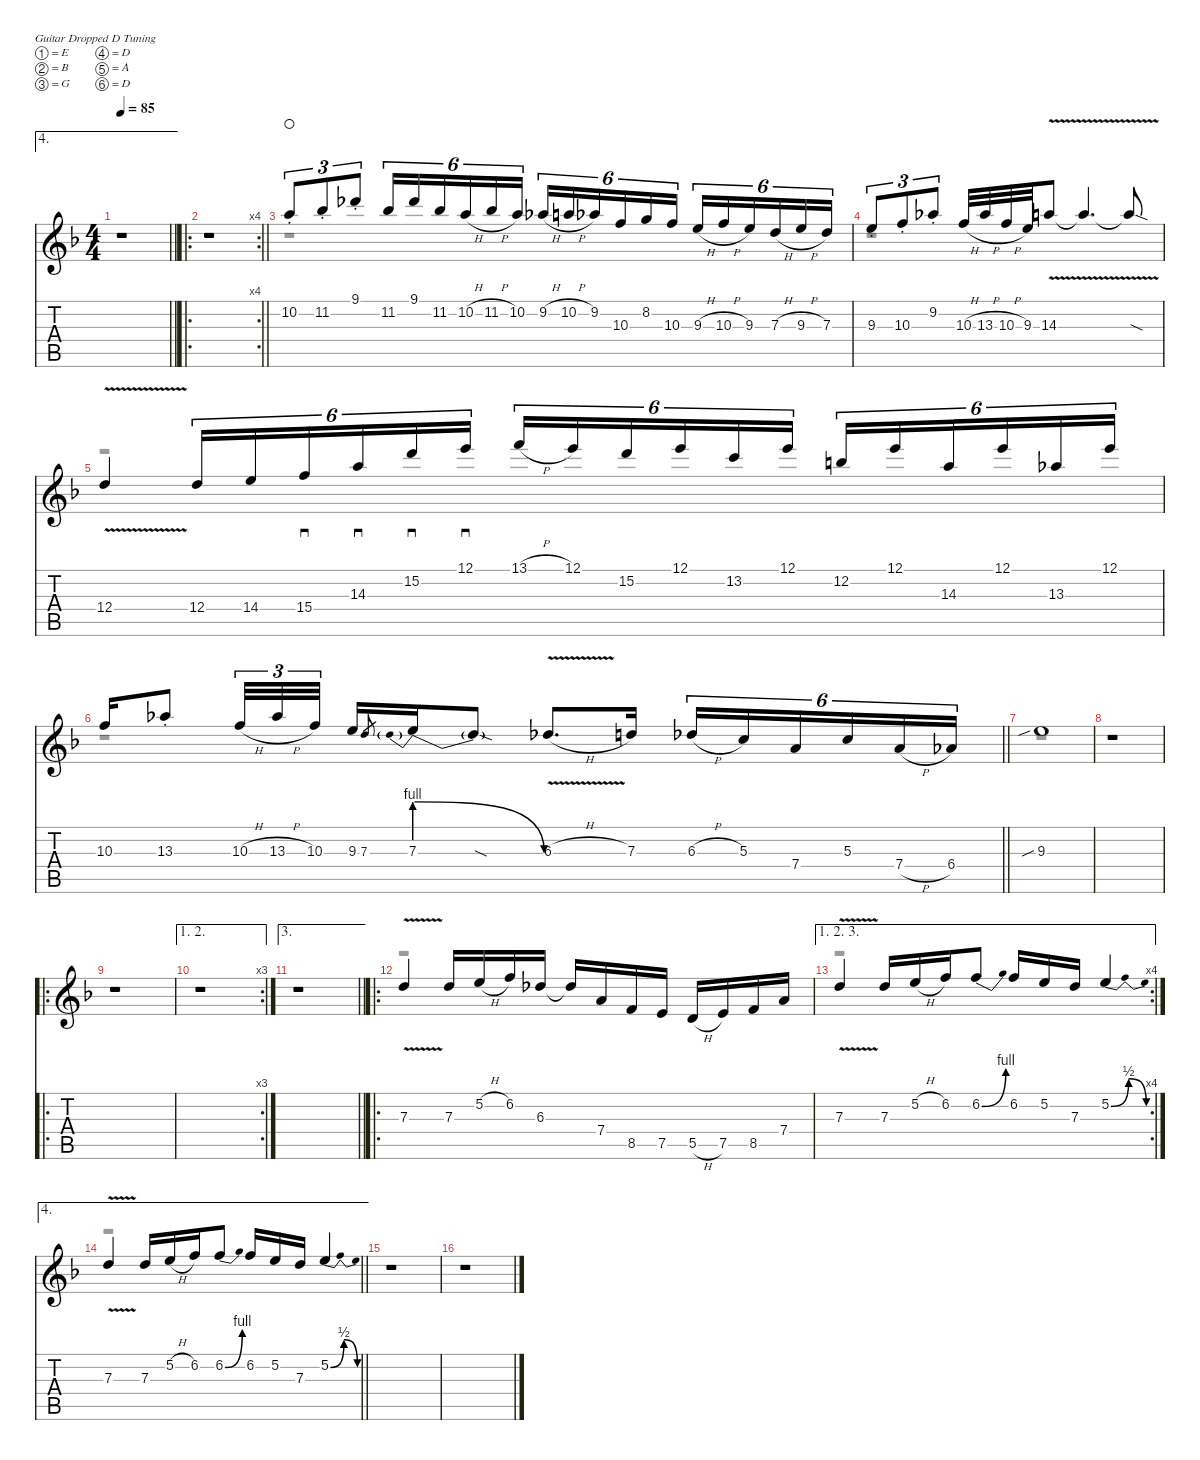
\defaultSystemsLayout 4
\hideDynamics
\bracketExtendMode nobrackets
\singleTrackTrackNamePolicy hidden
\multiTrackTrackNamePolicy hidden
\firstSystemTrackNameMode fullname
\firstSystemTrackNameOrientation horizontal
\otherSystemsTrackNameOrientation horizontal
\track ("Distorted Guitar 3" "dist.guit.") {instrument distortionguitar}
\staff {score tabs}
\tuning (E4 B3 G3 D3 A2 D2)
\voice
\ae 4
\ts (4 4)
\tempo 85
\clef g2
\barLineRight lightlight
\ks f
r.1{dy f beam Up} |
\ro
\rc 4
\barLineRight lightlight
r.1{beam Up} |
10.2{st acc forcenatural}.8{tu (3 2) dy fff waho beam Up} 11.2{st acc b}.8{tu (3 2) beam Up} 9.1{st acc b}.8{tu (3 2) beam Up} 11.2{acc b}.16{tu (6 4) beam Up} 9.1{acc b}.16{tu (6 4) beam Up} 11.2{acc b}.16{tu (6 4) beam Up} 10.2{h acc forcenatural}.16{tu (6 4) beam Up} 11.2{h acc b}.16{tu (6 4) beam Up} 10.2{acc forcenatural}.16{tu (6 4) beam Up} 9.2{h acc b}.16{tu (6 4) beam Up} 10.2{h acc forcenatural}.16{tu (6 4) beam Up} 9.2{acc b}.16{tu (6 4) beam Up} 10.3{acc forcenatural}.16{tu (6 4) beam Up} 8.2{acc forcenatural}.16{tu (6 4) beam Up} 10.3{acc forcenatural}.16{tu (6 4) beam Up} 9.3{h acc forcenatural}.16{tu (6 4) beam Up} 10.3{h acc forcenatural}.16{tu (6 4) beam Up} 9.3{acc forcenatural}.16{tu (6 4) beam Up} 7.3{h acc forcenatural}.16{tu (6 4) beam Up} 9.3{h acc forcenatural}.16{tu (6 4) beam Up} 7.3{acc forcenatural}.16{tu (6 4) beam Up} |
9.3{st acc forcenatural}.8{tu (3 2) beam Up} 10.3{st acc forcenatural}.8{tu (3 2) beam Up} 9.2{st acc b}.8{tu (3 2) beam Up} 10.3{h acc forcenatural}.32{beam Up} 13.3{h acc b}.32{beam Up} 10.3{h acc forcenatural}.32{beam Up} 9.3{acc forcenatural}.32{beam Up} 14.3{v acc forcenatural}.8{beam Up} 14.3{v t acc forcenatural}.4{d dy f beam Up} 14.3{v sod t acc forcenatural}.8{dy fff beam Up} |
12.4{v acc forcenatural}.4{beam Up} 12.4{acc forcenatural}.16{tu (6 4) beam Up} 14.4{acc forcenatural}.16{tu (6 4) beam Up} 15.4{acc forcenatural}.16{sd tu (6 4) beam Up} 14.3{acc forcenatural}.16{sd tu (6 4) beam Up} 15.2{acc forcenatural}.16{sd tu (6 4) beam Up} 12.1{acc forcenatural}.16{sd tu (6 4) beam Up} 13.1{h acc forcenatural}.16{tu (6 4) beam Up} 12.1{acc forcenatural}.16{tu (6 4) beam Up} 15.2{acc forcenatural}.16{tu (6 4) beam Up} 12.1{acc forcenatural}.16{tu (6 4) beam Up} 13.2{acc forcenatural}.16{tu (6 4) beam Up} 12.1{acc forcenatural}.16{tu (6 4) beam Up} 12.2{acc forcenatural}.16{tu (6 4) beam Up} 12.1{acc forcenatural}.16{tu (6 4) beam Up} 14.3{acc forcenatural}.16{tu (6 4) beam Up} 12.1{acc forcenatural}.16{tu (6 4) beam Up} 13.3{acc b}.16{tu (6 4) beam Up} 12.1{acc forcenatural}.16{tu (6 4) beam Up} |
\barLineRight lightlight
10.3{acc forcenatural}.16{beam Up} 13.3{st acc b}.8{beam Up} 10.3{h acc forcenatural}.32{tu (3 2) beam Up} 13.3{h acc b}.32{tu (3 2) beam Up} 10.3{acc forcenatural}.32{tu (3 2) beam Up} 9.3{acc forcenatural}.16{beam Up} 7.3{acc forcenatural}.8{gr dy ff beam Up} 7.3{be (prebendrelease 0 4 60 0)}.16{dy fff beam Up} 7.3{sod t acc forcenatural}.8{beam Up} 6.3{v h acc b}.8{d beam Up} 7.3{acc forcenatural}.16{beam Up} 6.3{h acc b}.16{tu (6 4) beam Up} 5.3{acc forcenatural}.16{tu (6 4) beam Up} 7.4{acc forcenatural}.16{tu (6 4) beam Up} 5.3{acc forcenatural}.16{tu (6 4) beam Up} 7.4{h acc forcenatural}.16{tu (6 4) beam Up} 6.4{acc b}.16{tu (6 4) beam Up} |
9.3{sib acc forcenatural}.1{beam Up} |
r.1{beam Up} |
\ro
r.1{beam Up} |
\ae (1 2)
\rc 3
r.1{beam Up} |
\ae 3
\barLineRight lightlight
r.1{beam Up} |
\ro
7.3{v acc forcenatural}.4{dy ff beam Up} 7.3{acc forcenatural}.16{beam Up} 5.2{h acc forcenatural}.16{beam Up} 6.2{acc forcenatural}.16{beam Up} 6.3{acc b}.16{beam Up} 6.3{t acc b}.16{beam Up} 7.4{acc forcenatural}.16{beam Up} 8.5{acc forcenatural}.16{beam Up} 7.5{acc forcenatural}.16{beam Up} 5.5{h acc forcenatural}.16{beam Up} 7.5{acc forcenatural}.16{beam Up} 8.5{acc forcenatural}.16{beam Up} 7.4{acc forcenatural}.16{beam Up} |
\ae (1 2 3)
\rc 4
7.3{v acc forcenatural}.4{beam Up} 7.3{acc forcenatural}.16{beam Up} 5.2{h acc forcenatural}.16{beam Up} 6.2{acc forcenatural}.16{beam Up} 6.2{be (bend 0 0 9.999999599999999 4) acc forcenatural}.8{beam Up} 6.2{acc forcenatural}.16{beam Up} 5.2{acc forcenatural}.16{beam Up} 7.3{acc forcenatural}.16{beam Up} 5.2{be (bendrelease 0 0 12.999999599999999 2 18 2 30 0) acc forcenatural}.4{dy f beam Up} |
\ae 4
\barLineRight lightlight
7.3{v acc forcenatural}.4{dy ff beam Up} 7.3{acc forcenatural}.16{beam Up} 5.2{h acc forcenatural}.16{beam Up} 6.2{acc forcenatural}.16{beam Up} 6.2{be (bend 0 0 9.999999599999999 4) acc forcenatural}.8{beam Up} 6.2{acc forcenatural}.16{beam Up} 5.2{acc forcenatural}.16{beam Up} 7.3{acc forcenatural}.16{beam Up} 5.2{be (bendrelease 0 0 12 2 18 2 30 0) acc forcenatural}.4{dy f beam Up} |
r.1{beam Up} |
r.1{beam Up}
\voice
\clef g2
\ottava regular
\simile none
\barLineRight lightlight
\ks f
r.1{dy f beam Down} |
\barLineRight lightlight
r.1{beam Down} |
r.1{beam Down} |
r.1{beam Down} |
r.1{beam Down} |
\barLineRight lightlight
r.1{beam Down} |
r.1{beam Down} |
r.1{beam Down} |
r.1{beam Down} |
r.1{beam Down} |
\barLineRight lightlight
r.1{beam Down} |
r.1{beam Down} |
r.1{beam Down} |
\barLineRight lightlight
r.1{beam Down} |
r.1{beam Down} |
r.1{beam Down}
